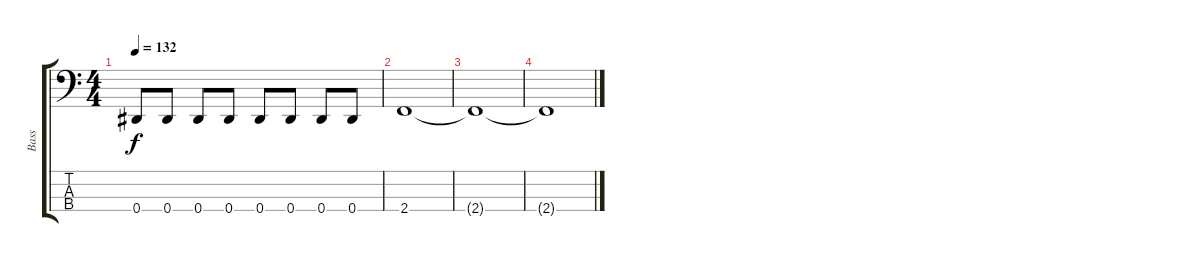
\track ("Bass" "Bass") {instrument electricbassfinger}
\staff {score tabs}
\tuning (Gb2 Db2 Ab1 Eb1) {hide}
\ts (4 4)
\tempo 132
\clef f4
\ks c
0.4.8{dy f} 0.4.8 0.4.8 0.4.8 0.4.8 0.4.8 0.4.8 0.4.8 |
2.4.1{volume 0} |
2.4{t}.1 |
2.4{t}.1
